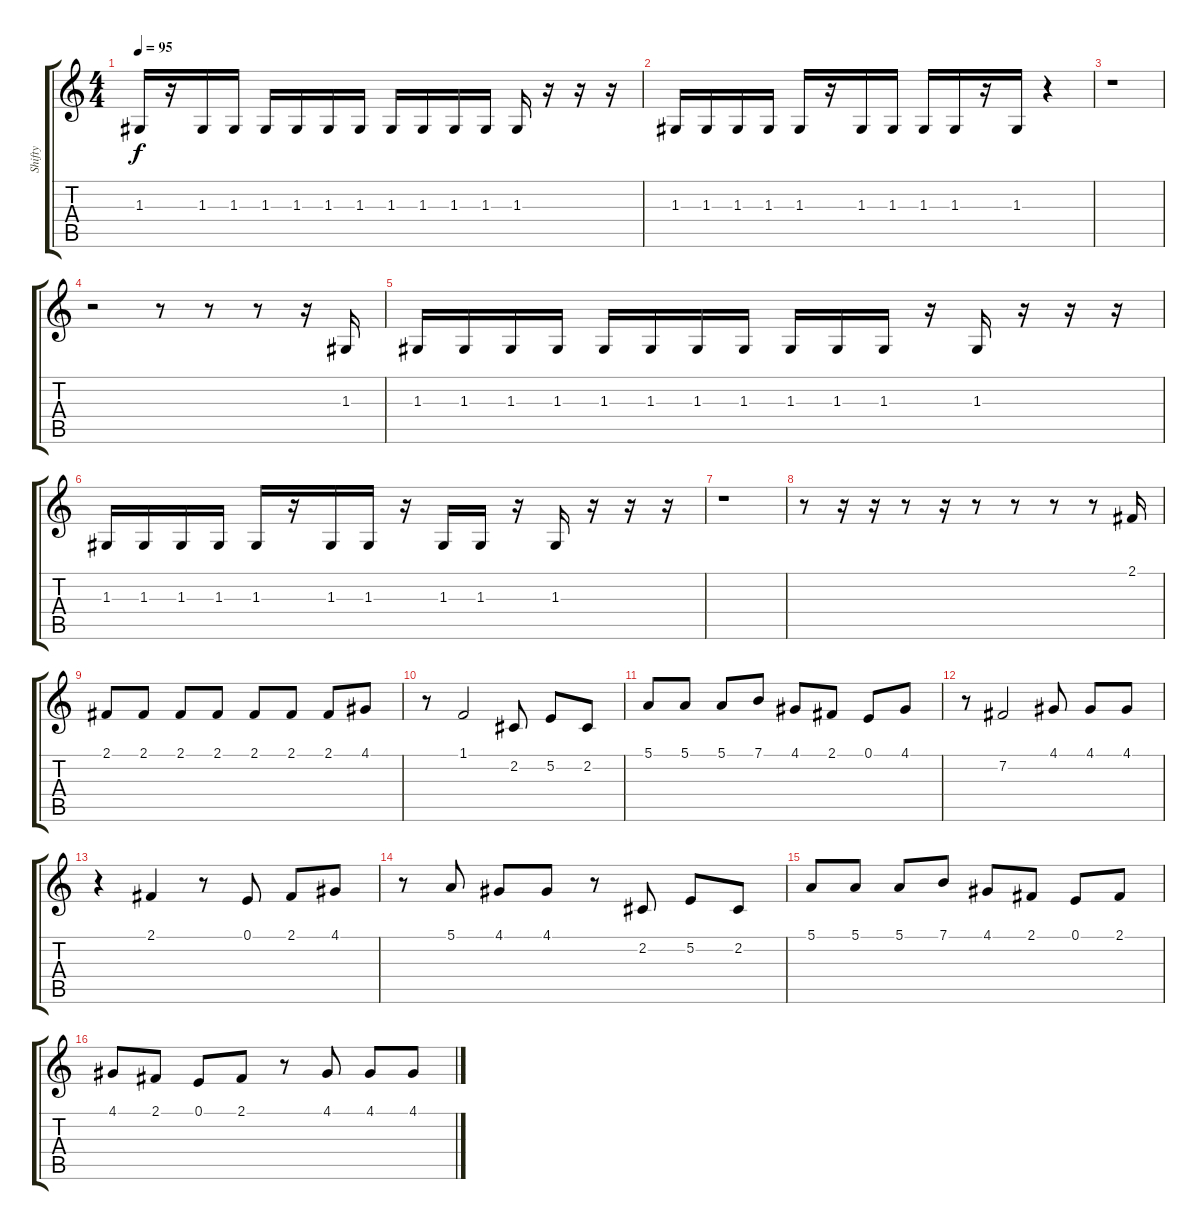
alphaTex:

\track ("Shifty" "Shifty") {instrument lead1square}
\staff {score tabs}
\tuning (E4 B3 G3 D3 A2 E2) {hide}
\ts (4 4)
\tempo 95
\clef g2
\ks c
1.3.16{dy f} r.16 1.3.16 1.3.16 1.3.16 1.3.16 1.3.16 1.3.16 1.3.16 1.3.16 1.3.16 1.3.16 1.3.16 r.16 r.16 r.16 |
1.3.16 1.3.16 1.3.16 1.3.16 1.3.16 r.16 1.3.16 1.3.16 1.3.16 1.3.16 r.16 1.3.16 r.4 |
r.1 |
r.2 r.8 r.8 r.8 r.16 1.3.16 |
1.3.16 1.3.16 1.3.16 1.3.16 1.3.16 1.3.16 1.3.16 1.3.16 1.3.16 1.3.16 1.3.16 r.16 1.3.16 r.16 r.16 r.16 |
1.3.16 1.3.16 1.3.16 1.3.16 1.3.16 r.16 1.3.16 1.3.16 r.16 1.3.16 1.3.16 r.16 1.3.16 r.16 r.16 r.16 |
r.1 |
r.8 r.16 r.16 r.8 r.16 r.8 r.8 r.8 r.8 2.1.16 |
2.1.8 2.1.8 2.1.8 2.1.8 2.1.8 2.1.8 2.1.8 4.1.8 |
r.8 1.1.2 2.2.8 5.2.8 2.2.8 |
5.1.8 5.1.8 5.1.8 7.1.8 4.1.8 2.1.8 0.1.8 4.1.8 |
r.8 7.2.2 4.1.8 4.1.8 4.1.8 |
r.4 2.1.4 r.8 0.1.8 2.1.8 4.1.8 |
r.8 5.1.8 4.1.8 4.1.8 r.8 2.2.8 5.2.8 2.2.8 |
5.1.8 5.1.8 5.1.8 7.1.8 4.1.8 2.1.8 0.1.8 2.1.8 |
4.1.8 2.1.8 0.1.8 2.1.8 r.8 4.1.8 4.1.8 4.1.8
